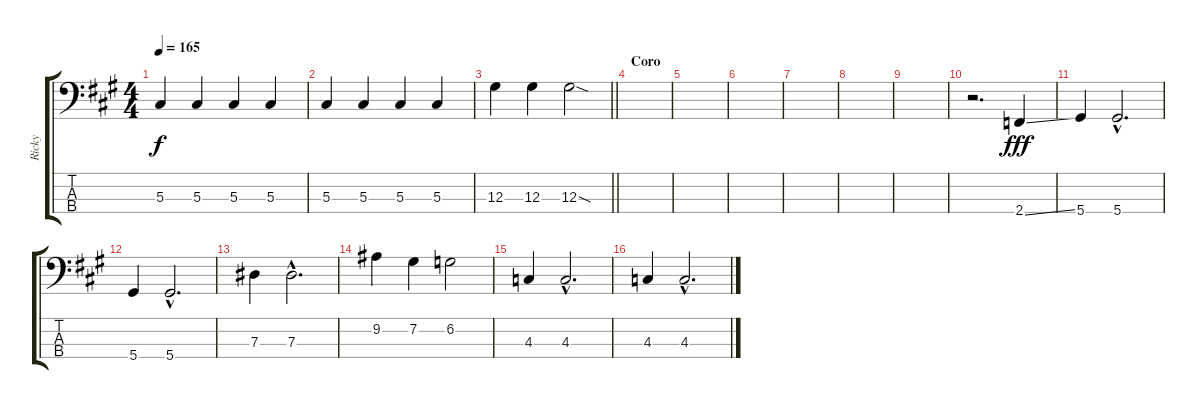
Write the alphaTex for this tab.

\track ("Ricky" "Ricky") {instrument acousticbass}
\staff {score tabs}
\tuning (Gb2 Db2 Ab1 Eb1) {hide}
\ts (4 4)
\tempo 165
\clef f4
\ks a
5.3.4{dy f} 5.3.4 5.3.4 5.3.4 |
5.3.4 5.3.4 5.3.4 5.3.4 |
\barLineRight lightlight
12.3.4 12.3.4 12.3{sod}.2 |
\section ("" "Coro")
|
|
|
|
|
|
r.2{d} 2.4{ss}.4{dy fff} |
5.4.4 5.4{hac}.2{d} |
5.4.4 5.4{hac}.2{d} |
7.3.4 7.3{hac}.2{d} |
9.2.4 7.2.4 6.2.2 |
4.3.4 4.3{hac}.2{d} |
4.3.4 4.3{hac}.2{d}
